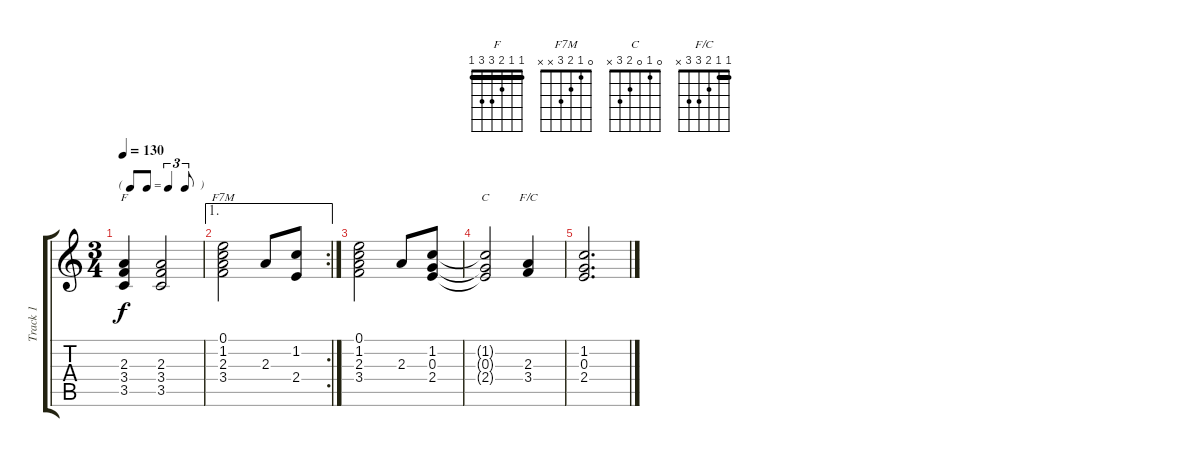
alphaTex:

\track ("Track 1" "Track 1") {instrument acousticguitarsteel}
\staff {score tabs}
\tuning (E4 B3 G3 D3 A2 E2) {hide}
\chord ("F" 1 1 2 3 3 1) {barre 1}
\chord ("F7M" 0 1 2 3 x x)
\chord ("C" 0 1 0 2 3 x)
\chord ("F/C" 1 1 2 3 3 x) {barre 1}
\ts (3 4)
\tf triplet8th
\tempo 130
\clef g2
\ks c
(2.3 3.4 3.5).4{ch "F" dy f} (2.3 3.4 3.5).2 |
\ae 1
\rc 2
(0.1 1.2 2.3 3.4).2{ch "F7M"} 2.3.8 (1.2 2.4).8 |
(0.1 1.2 2.3 3.4).2 2.3.8 (1.2 0.3 2.4).8 |
(1.2{t} 0.3{t} 2.4{t}).2{ch "C"} (2.3 3.4).4{ch "F/C"} |
(1.2 0.3 2.4).2{d}
